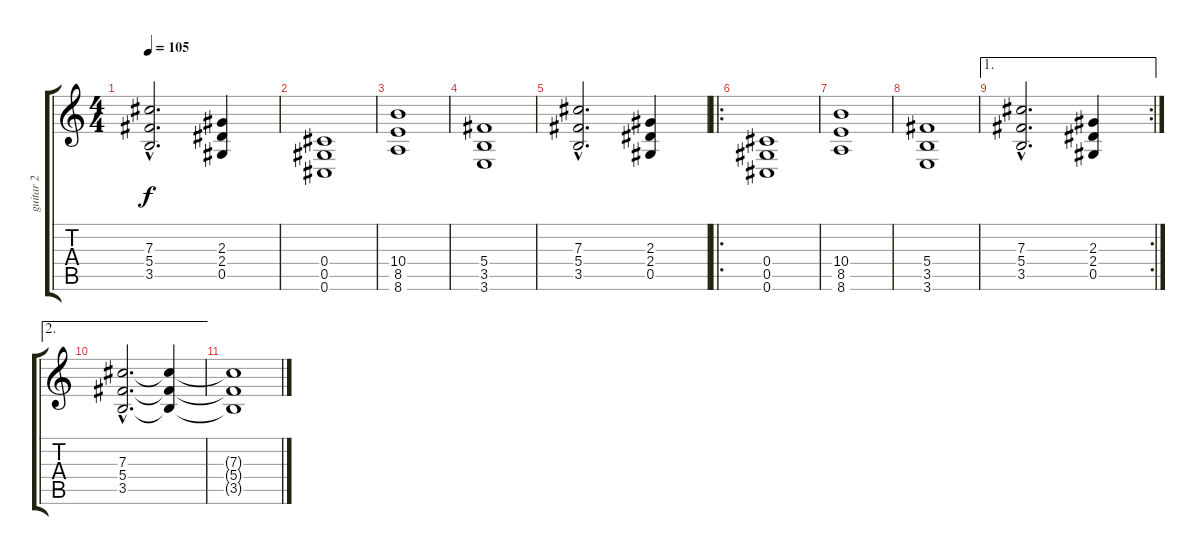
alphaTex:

\track ("guitar 2" "guitar 2") {instrument distortionguitar}
\staff {score tabs}
\tuning (Eb4 Bb3 Gb3 Db3 Ab2 Db2) {hide}
\ts (4 4)
\tempo 105
\clef g2
\ks c
(7.3{hac} 5.4{hac} 3.5{hac}).2{d dy f} (2.3 2.4 0.5).4 |
(0.4 0.5 0.6).1 |
(10.4 8.5 8.6).1 |
(5.4 3.5 3.6).1 |
(7.3{hac} 5.4{hac} 3.5{hac}).2{d} (2.3 2.4 0.5).4 |
\ro
(0.4 0.5 0.6).1 |
(10.4 8.5 8.6).1 |
(5.4 3.5 3.6).1 |
\ae 1
\rc 2
(7.3{hac} 5.4{hac} 3.5{hac}).2{d} (2.3 2.4 0.5).4 |
\ae 2
(7.3{hac} 5.4{hac} 3.5{hac}).2{d} (7.3{t} 5.4{t} 3.5{t}).4 |
(7.3{t} 5.4{t} 3.5{t}).1
